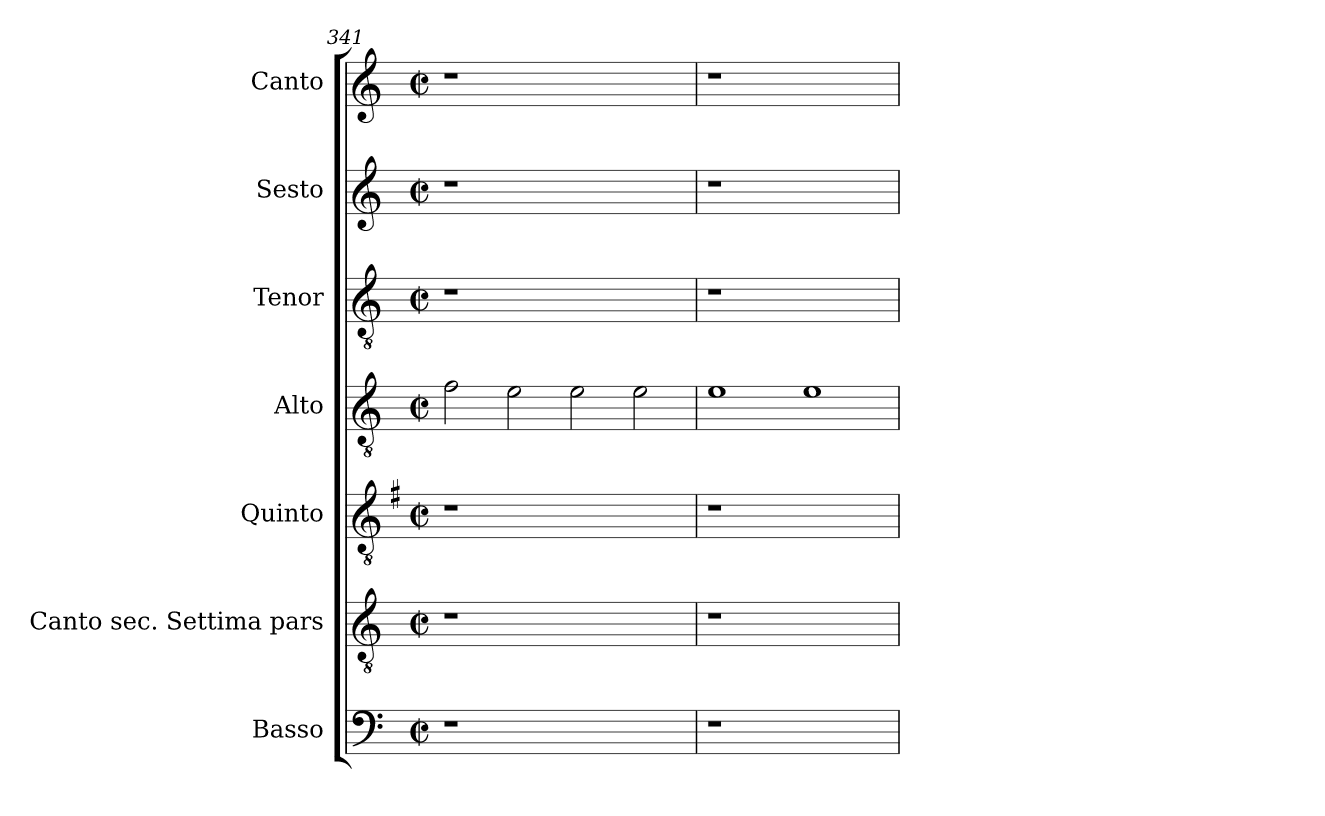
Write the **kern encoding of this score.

**kern	**kern	**kern	**kern	**kern	**kern	**kern
*part7	*part6	*part5	*part4	*part3	*part2	*part1
*staff7	*staff6	*staff5	*staff4	*staff3	*staff2	*staff1
*I"Basso	*I"Canto sec. Settima pars	*I"Quinto	*I"Alto	*I"Tenor	*I"Sesto	*I"Canto
*	*	*I'Quinto	*I'Alto	*I'Tenor	*I'Sesto	*I'Canto
*clefF4	*clefGv2	*clefGv2	*clefGv2	*clefGv2	*clefG2	*clefG2
*k[]	*k[]	*k[f#]	*k[]	*k[]	*k[]	*k[]
*C:	*C:	*G:	*C:	*C:	*C:	*C:
*M2/2	*M2/2	*M2/2	*M2/2	*M2/2	*M2/2	*M2/2
*met(c|)	*met(c|)	*met(c|)	*met(c|)	*met(c|)	*met(c|)	*met(c|)
=341	=341	=341	=341	=341	=341	=341
1r	1r	1r	2f\	1r	1r	1r
.	.	.	2e\	.	.	.
1ryy	1ryy	1ryy	2e\	1ryy	1ryy	1ryy
.	.	.	2e\	.	.	.
=342	=342	=342	=342	=342	=342	=342
1r	1r	1r	1e	1r	1r	1r
1ryy	1ryy	1ryy	1e	1ryy	1ryy	1ryy
=	=	=	=	=	=	=
*-	*-	*-	*-	*-	*-	*-
